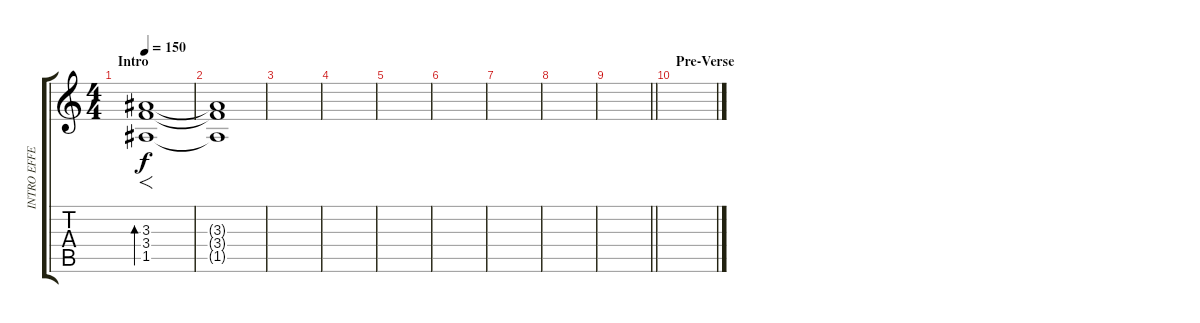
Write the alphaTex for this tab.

\track ("INTRO EFFECT" "INTRO EFFE") {instrument distortionguitar}
\staff {score tabs}
\tuning (E4 B3 G3 D3 A2 D2) {hide}
\ts (4 4)
\section ("" "Intro")
\tempo 150
\clef g2
\ks c
(3.3 3.4 1.5).1{f bd 240 dy f instrument lead5charang} |
(3.3{t} 3.4{t} 1.5{t}).1 |
|
|
|
|
|
|
\barLineRight lightlight
|
\section ("" "Pre-Verse")
